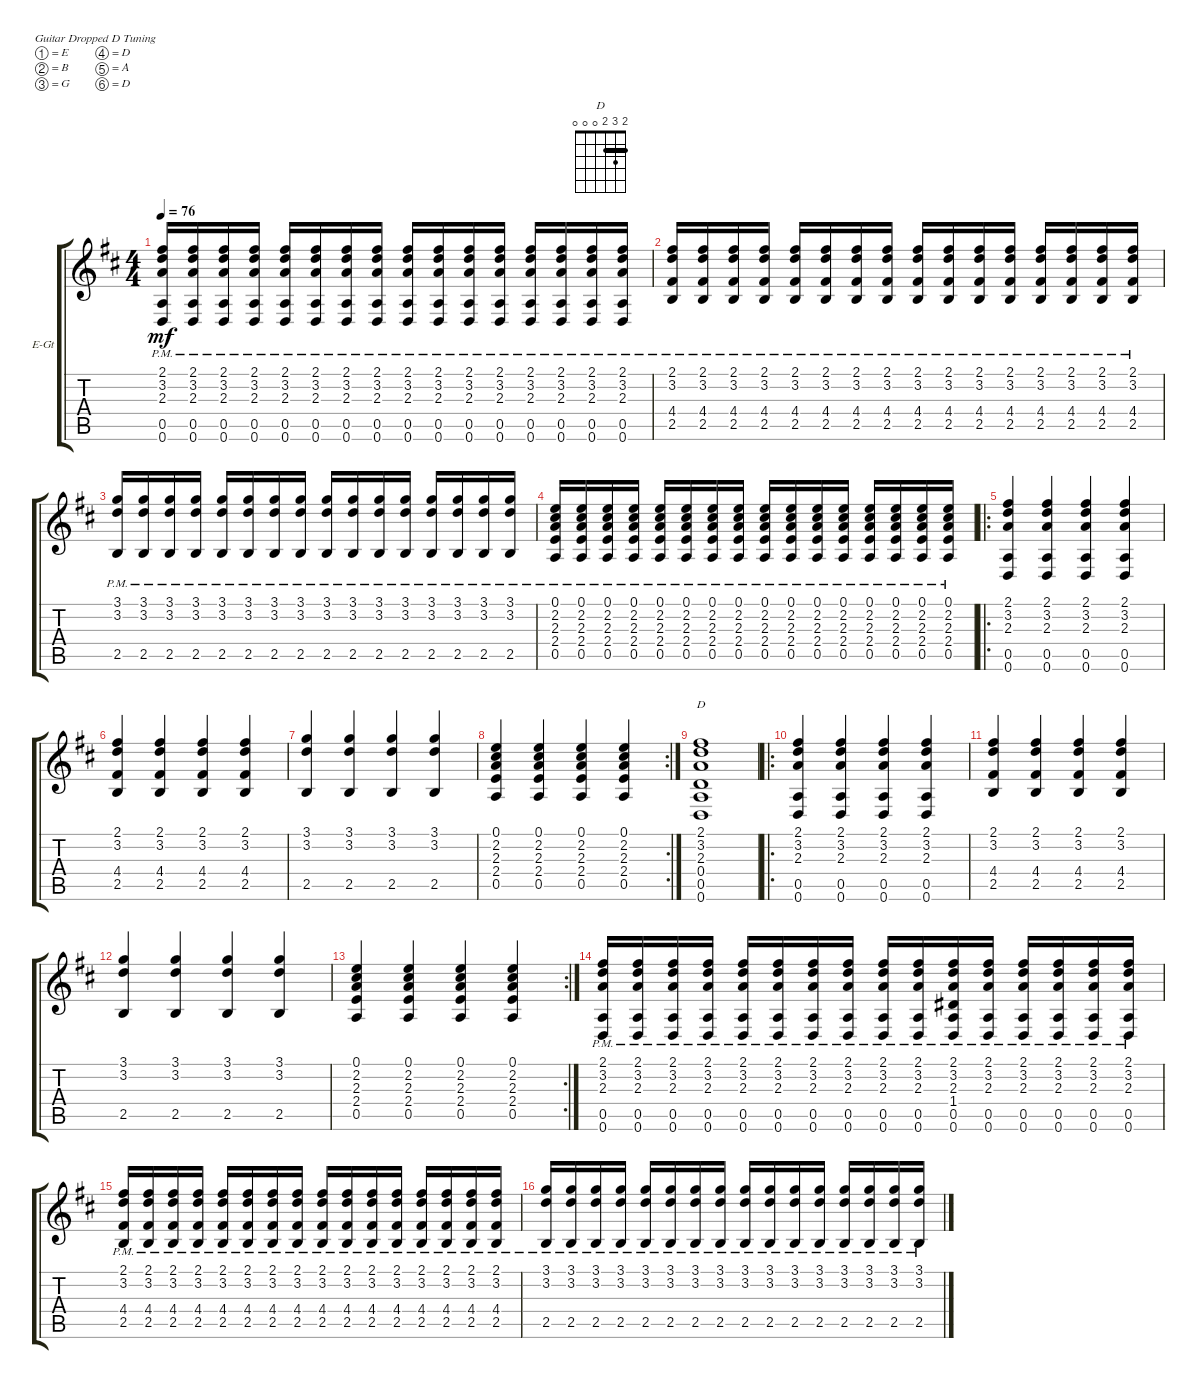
\bracketExtendMode groupsimilarinstruments
\firstSystemTrackNameOrientation horizontal
\otherSystemsTrackNameOrientation horizontal
\track ("Electric Guitar" "E-Gt") {instrument electricguitarclean}
\staff {score tabs}
\tuning (E4 B3 G3 D3 A2 D2)
\chord ("D" 2 3 2 0 0 0) {barre 2}
\ts (4 4)
\tempo 76
\clef g2
\ks d
(2.1{pm} 3.2{pm} 2.3{pm} 0.5{pm} 0.6{pm}).16{dy mf} (2.1{pm} 3.2{pm} 2.3{pm} 0.5{pm} 0.6{pm}).16 (2.1{pm} 3.2{pm} 2.3{pm} 0.5{pm} 0.6{pm}).16 (2.1{pm} 3.2{pm} 2.3{pm} 0.5{pm} 0.6{pm}).16 (2.1{pm} 3.2{pm} 2.3{pm} 0.5{pm} 0.6{pm}).16 (2.1{pm} 3.2{pm} 2.3{pm} 0.5{pm} 0.6{pm}).16 (2.1{pm} 3.2{pm} 2.3{pm} 0.5{pm} 0.6{pm}).16 (2.1{pm} 3.2{pm} 2.3{pm} 0.5{pm} 0.6{pm}).16 (2.1{pm} 3.2{pm} 2.3{pm} 0.5{pm} 0.6{pm}).16 (2.1{pm} 3.2{pm} 2.3{pm} 0.5{pm} 0.6{pm}).16 (2.1{pm} 3.2{pm} 2.3{pm} 0.5{pm} 0.6{pm}).16 (2.1{pm} 3.2{pm} 2.3{pm} 0.5{pm} 0.6{pm}).16 (2.1{pm} 3.2{pm} 2.3{pm} 0.5{pm} 0.6{pm}).16 (2.1{pm} 3.2{pm} 2.3{pm} 0.5{pm} 0.6{pm}).16 (2.1{pm} 3.2{pm} 2.3{pm} 0.5{pm} 0.6{pm}).16 (2.1{pm} 3.2{pm} 2.3{pm} 0.5{pm} 0.6{pm}).16 |
(2.1{pm} 3.2{pm} 4.4{pm} 2.5{pm}).16 (2.1{pm} 3.2{pm} 4.4{pm} 2.5{pm}).16 (2.1{pm} 3.2{pm} 4.4{pm} 2.5{pm}).16 (2.1{pm} 3.2{pm} 4.4{pm} 2.5{pm}).16 (2.1{pm} 3.2{pm} 4.4{pm} 2.5{pm}).16 (2.1{pm} 3.2{pm} 4.4{pm} 2.5{pm}).16 (2.1{pm} 3.2{pm} 4.4{pm} 2.5{pm}).16 (2.1{pm} 3.2{pm} 4.4{pm} 2.5{pm}).16 (2.1{pm} 3.2{pm} 4.4{pm} 2.5{pm}).16 (2.1{pm} 3.2{pm} 4.4{pm} 2.5{pm}).16 (2.1{pm} 3.2{pm} 4.4{pm} 2.5{pm}).16 (2.1{pm} 3.2{pm} 4.4{pm} 2.5{pm}).16 (2.1{pm} 3.2{pm} 4.4{pm} 2.5{pm}).16 (2.1{pm} 3.2{pm} 4.4{pm} 2.5{pm}).16 (2.1{pm} 3.2{pm} 4.4{pm} 2.5{pm}).16 (2.1{pm} 3.2{pm} 4.4{pm} 2.5{pm}).16 |
(3.1{pm} 3.2{pm} 2.5{pm}).16 (3.1{pm} 3.2{pm} 2.5{pm}).16 (3.1{pm} 3.2{pm} 2.5{pm}).16 (3.1{pm} 3.2{pm} 2.5{pm}).16 (3.1{pm} 3.2{pm} 2.5{pm}).16 (3.1{pm} 3.2{pm} 2.5{pm}).16 (3.1{pm} 3.2{pm} 2.5{pm}).16 (3.1{pm} 3.2{pm} 2.5{pm}).16 (3.1{pm} 3.2{pm} 2.5{pm}).16 (3.1{pm} 3.2{pm} 2.5{pm}).16 (3.1{pm} 3.2{pm} 2.5{pm}).16 (3.1{pm} 3.2{pm} 2.5{pm}).16 (3.1{pm} 3.2{pm} 2.5{pm}).16 (3.1{pm} 3.2{pm} 2.5{pm}).16 (3.1{pm} 3.2{pm} 2.5{pm}).16 (3.1{pm} 3.2{pm} 2.5{pm}).16 |
(0.1{pm} 2.2{pm} 2.3{pm} 2.4{pm} 0.5{pm}).16 (0.1{pm} 2.2{pm} 2.3{pm} 2.4{pm} 0.5{pm}).16 (0.1{pm} 2.2{pm} 2.3{pm} 2.4{pm} 0.5{pm}).16 (0.1{pm} 2.2{pm} 2.3{pm} 2.4{pm} 0.5{pm}).16 (0.1{pm} 2.2{pm} 2.3{pm} 2.4{pm} 0.5{pm}).16 (0.1{pm} 2.2{pm} 2.3{pm} 2.4{pm} 0.5{pm}).16 (0.1{pm} 2.2{pm} 2.3{pm} 2.4{pm} 0.5{pm}).16 (0.1{pm} 2.2{pm} 2.3{pm} 2.4{pm} 0.5{pm}).16 (0.1{pm} 2.2{pm} 2.3{pm} 2.4{pm} 0.5{pm}).16 (0.1{pm} 2.2{pm} 2.3{pm} 2.4{pm} 0.5{pm}).16 (0.1{pm} 2.2{pm} 2.3{pm} 2.4{pm} 0.5{pm}).16 (0.1{pm} 2.2{pm} 2.3{pm} 2.4{pm} 0.5{pm}).16 (0.1{pm} 2.2{pm} 2.3{pm} 2.4{pm} 0.5{pm}).16 (0.1{pm} 2.2{pm} 2.3{pm} 2.4{pm} 0.5{pm}).16 (0.1{pm} 2.2{pm} 2.3{pm} 2.4{pm} 0.5{pm}).16 (0.1{pm} 2.2{pm} 2.3{pm} 2.4{pm} 0.5{pm}).16 |
\ro
(2.1 3.2 2.3 0.5 0.6).4 (2.1 3.2 2.3 0.5 0.6).4 (2.1 3.2 2.3 0.5 0.6).4 (2.1 3.2 2.3 0.5 0.6).4 |
(2.1 3.2 4.4 2.5).4 (2.1 3.2 4.4 2.5).4 (2.1 3.2 4.4 2.5).4 (2.1 3.2 4.4 2.5).4 |
(3.1 3.2 2.5).4 (3.1 3.2 2.5).4 (3.1 3.2 2.5).4 (3.1 3.2 2.5).4 |
\rc 2
(0.1 2.2 2.3 2.4 0.5).4 (0.1 2.2 2.3 2.4 0.5).4 (0.1 2.2 2.3 2.4 0.5).4 (0.1 2.2 2.3 2.4 0.5).4 |
(0.6 0.5 0.4 2.3 3.2 2.1).1{ch "D"} |
\ro
(2.1 3.2 2.3 0.5 0.6).4 (2.1 3.2 2.3 0.5 0.6).4 (2.1 3.2 2.3 0.5 0.6).4 (2.1 3.2 2.3 0.5 0.6).4 |
(2.1 3.2 4.4 2.5).4 (2.1 3.2 4.4 2.5).4 (2.1 3.2 4.4 2.5).4 (2.1 3.2 4.4 2.5).4 |
(3.1 3.2 2.5).4 (3.1 3.2 2.5).4 (3.1 3.2 2.5).4 (3.1 3.2 2.5).4 |
\rc 2
(0.1 2.2 2.3 2.4 0.5).4 (0.1 2.2 2.3 2.4 0.5).4 (0.1 2.2 2.3 2.4 0.5).4 (0.1 2.2 2.3 2.4 0.5).4 |
(2.1{pm} 3.2{pm} 2.3{pm} 0.5{pm} 0.6{pm}).16 (2.1{pm} 3.2{pm} 2.3{pm} 0.5{pm} 0.6{pm}).16 (2.1{pm} 3.2{pm} 2.3{pm} 0.5{pm} 0.6{pm}).16 (2.1{pm} 3.2{pm} 2.3{pm} 0.5{pm} 0.6{pm}).16 (2.1{pm} 3.2{pm} 2.3{pm} 0.5{pm} 0.6{pm}).16 (2.1{pm} 3.2{pm} 2.3{pm} 0.5{pm} 0.6{pm}).16 (2.1{pm} 3.2{pm} 2.3{pm} 0.5{pm} 0.6{pm}).16 (2.1{pm} 3.2{pm} 2.3{pm} 0.5{pm} 0.6{pm}).16 (2.1{pm} 3.2{pm} 2.3{pm} 0.5{pm} 0.6{pm}).16 (2.1{pm} 3.2{pm} 2.3{pm} 0.5{pm} 0.6{pm}).16 (2.1{pm} 3.2{pm} 2.3{pm} 0.5{pm} 0.6{pm} 1.4).16 (2.1{pm} 3.2{pm} 2.3{pm} 0.5{pm} 0.6{pm}).16 (2.1{pm} 3.2{pm} 2.3{pm} 0.5{pm} 0.6{pm}).16 (2.1{pm} 3.2{pm} 2.3{pm} 0.5{pm} 0.6{pm}).16 (2.1{pm} 3.2{pm} 2.3{pm} 0.5{pm} 0.6{pm}).16 (2.1{pm} 3.2{pm} 2.3{pm} 0.5{pm} 0.6{pm}).16 |
(2.1{pm} 3.2{pm} 4.4{pm} 2.5{pm}).16 (2.1{pm} 3.2{pm} 4.4{pm} 2.5{pm}).16 (2.1{pm} 3.2{pm} 4.4{pm} 2.5{pm}).16 (2.1{pm} 3.2{pm} 4.4{pm} 2.5{pm}).16 (2.1{pm} 3.2{pm} 4.4{pm} 2.5{pm}).16 (2.1{pm} 3.2{pm} 4.4{pm} 2.5{pm}).16 (2.1{pm} 3.2{pm} 4.4{pm} 2.5{pm}).16 (2.1{pm} 3.2{pm} 4.4{pm} 2.5{pm}).16 (2.1{pm} 3.2{pm} 4.4{pm} 2.5{pm}).16 (2.1{pm} 3.2{pm} 4.4{pm} 2.5{pm}).16 (2.1{pm} 3.2{pm} 4.4{pm} 2.5{pm}).16 (2.1{pm} 3.2{pm} 4.4{pm} 2.5{pm}).16 (2.1{pm} 3.2{pm} 4.4{pm} 2.5{pm}).16 (2.1{pm} 3.2{pm} 4.4{pm} 2.5{pm}).16 (2.1{pm} 3.2{pm} 4.4{pm} 2.5{pm}).16 (2.1{pm} 3.2{pm} 4.4{pm} 2.5{pm}).16 |
(3.1{pm} 3.2{pm} 2.5{pm}).16 (3.1{pm} 3.2{pm} 2.5{pm}).16 (3.1{pm} 3.2{pm} 2.5{pm}).16 (3.1{pm} 3.2{pm} 2.5{pm}).16 (3.1{pm} 3.2{pm} 2.5{pm}).16 (3.1{pm} 3.2{pm} 2.5{pm}).16 (3.1{pm} 3.2{pm} 2.5{pm}).16 (3.1{pm} 3.2{pm} 2.5{pm}).16 (3.1{pm} 3.2{pm} 2.5{pm}).16 (3.1{pm} 3.2{pm} 2.5{pm}).16 (3.1{pm} 3.2{pm} 2.5{pm}).16 (3.1{pm} 3.2{pm} 2.5{pm}).16 (3.1{pm} 3.2{pm} 2.5{pm}).16 (3.1{pm} 3.2{pm} 2.5{pm}).16 (3.1{pm} 3.2{pm} 2.5{pm}).16 (3.1{pm} 3.2{pm} 2.5{pm}).16
